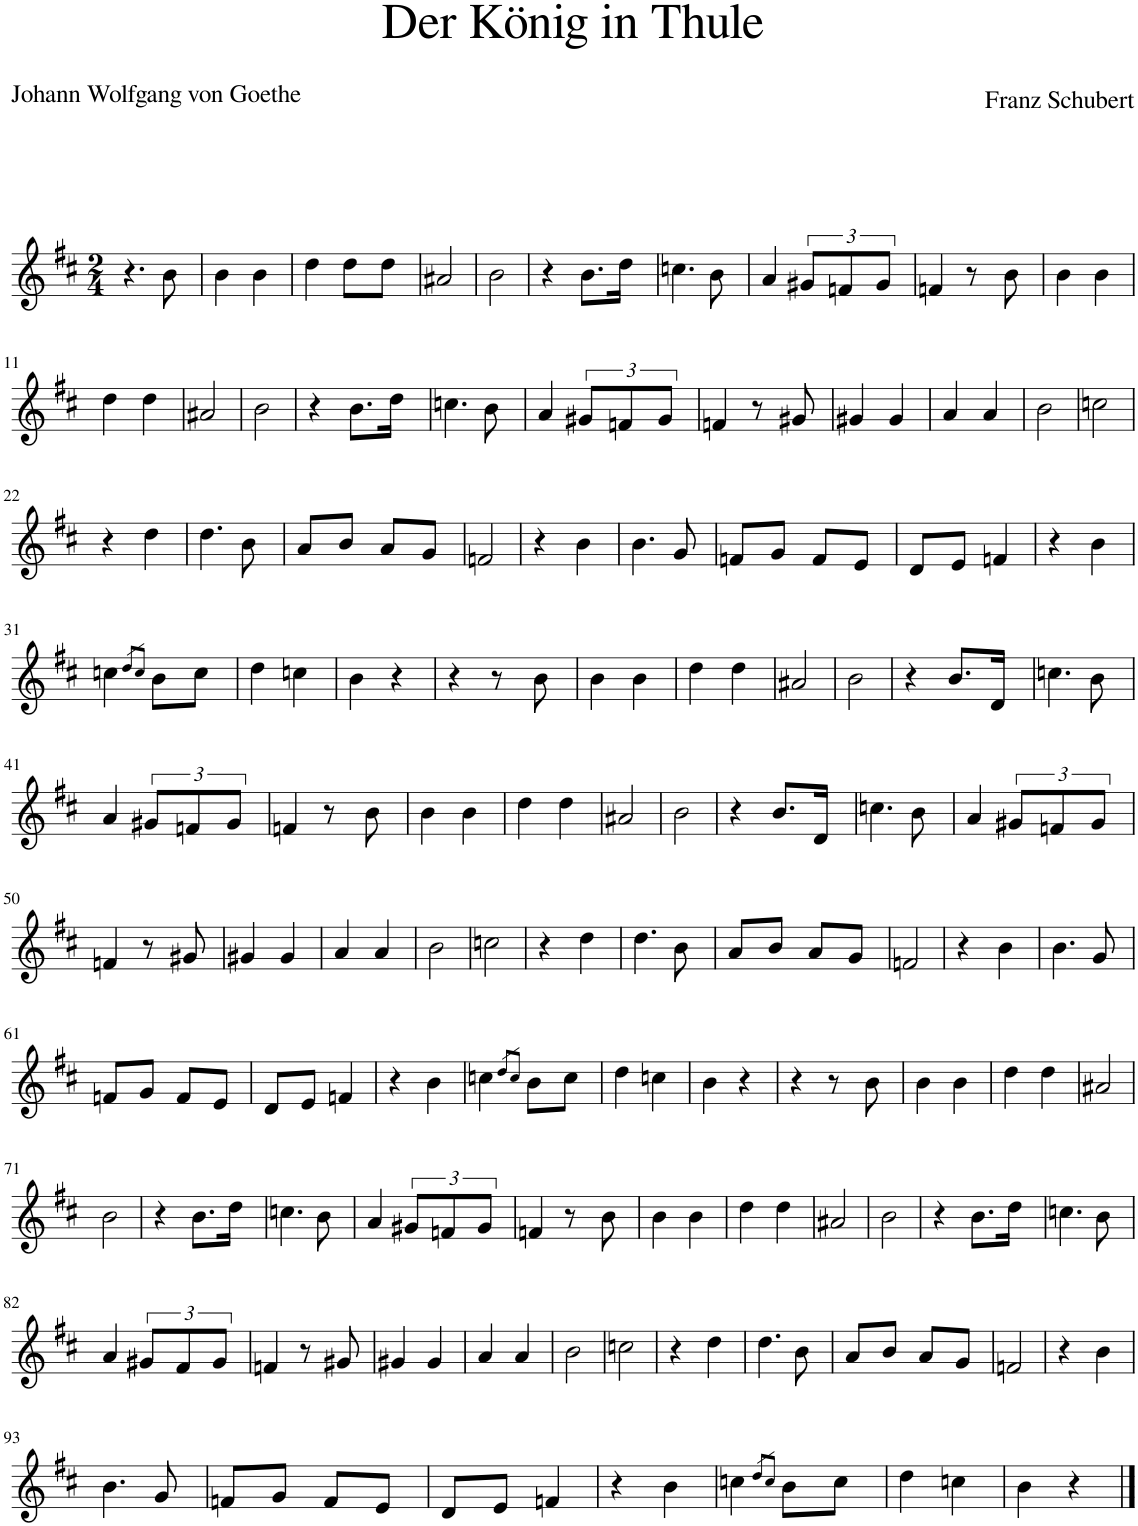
**kern
*part1
*staff1
*I"Piano
*I'Pno
*clefG2
*k[f#c#]
*M2/4
=1
4.r
8b\
=2
4b\
4b\
=3
4dd\
8dd\L
8dd\J
=4
2a#X/
=5
2b\
=6
4r
8.b\L
16dd\Jk
=7
4.ccn\
8b\
=8
4a/
12g#X/L
12fn/
12g#/J
=9
4fn/
8r
8b\
=10
4b\
4b\
!!LO:LB:g=z
=11
4dd\
4dd\
=12
2a#X/
=13
2b\
=14
4r
8.b\L
16dd\Jk
=15
4.ccn\
8b\
=16
4a/
12g#X/L
12fn/
12g#/J
=17
4fn/
8r
8g#X/
=18
4g#X/
4g#/
=19
4a/
4a/
=20
2b\
=21
2ccn\
!!LO:LB:g=z
=22
4r
4dd\
=23
4.dd\
8b\
=24
8a/L
8b/J
8a/L
8g/J
=25
2fn/
=26
4r
4b\
=27
4.b\
8g/
=28
8fn/L
8g/J
8f/L
8e/J
=29
8d/L
8e/J
4fn/
=30
4r
4b\
!!LO:LB:g=z
=31
4ccn\
8qdd/L
8qcc/J
8b\L
8cc\J
=32
4dd\
4ccn\
=33
4b\
4r
=34
4r
8r
8b\
=35
4b\
4b\
=36
4dd\
4dd\
=37
2a#X/
=38
2b\
=39
4r
8.b/L
16d/Jk
=40
4.ccn\
8b\
!!LO:LB:g=z
=41
4a/
12g#X/L
12fn/
12g#/J
=42
4fn/
8r
8b\
=43
4b\
4b\
=44
4dd\
4dd\
=45
2a#X/
=46
2b\
=47
4r
8.b/L
16d/Jk
=48
4.ccn\
8b\
=49
4a/
12g#X/L
12fn/
12g#/J
!!LO:LB:g=z
=50
4fn/
8r
8g#X/
=51
4g#X/
4g#/
=52
4a/
4a/
=53
2b\
=54
2ccn\
=55
4r
4dd\
=56
4.dd\
8b\
=57
8a/L
8b/J
8a/L
8g/J
=58
2fn/
=59
4r
4b\
=60
4.b\
8g/
!!LO:LB:g=z
=61
8fn/L
8g/J
8f/L
8e/J
=62
8d/L
8e/J
4fn/
=63
4r
4b\
=64
4ccn\
8qdd/L
8qcc/J
8b\L
8cc\J
=65
4dd\
4ccn\
=66
4b\
4r
=67
4r
8r
8b\
=68
4b\
4b\
=69
4dd\
4dd\
=70
2a#X/
!!LO:LB:g=z
=71
2b\
=72
4r
8.b\L
16dd\Jk
=73
4.ccn\
8b\
=74
4a/
12g#X/L
12fn/
12g#/J
=75
4fn/
8r
8b\
=76
4b\
4b\
=77
4dd\
4dd\
=78
2a#X/
=79
2b\
=80
4r
8.b\L
16dd\Jk
=81
4.ccn\
8b\
!!LO:LB:g=z
=82
4a/
12g#X/L
12f#/
12g#/J
=83
4fn/
8r
8g#X/
=84
4g#X/
4g#/
=85
4a/
4a/
=86
2b\
=87
2ccn\
=88
4r
4dd\
=89
4.dd\
8b\
=90
8a/L
8b/J
8a/L
8g/J
=91
2fn/
=92
4r
4b\
!!LO:LB:g=z
=93
4.b\
8g/
=94
8fn/L
8g/J
8f/L
8e/J
=95
8d/L
8e/J
4fn/
=96
4r
4b\
=97
4ccn\
8qdd/L
8qcc/J
8b\L
8cc\J
=98
4dd\
4ccn\
=99
4b\
4r
==
*-
